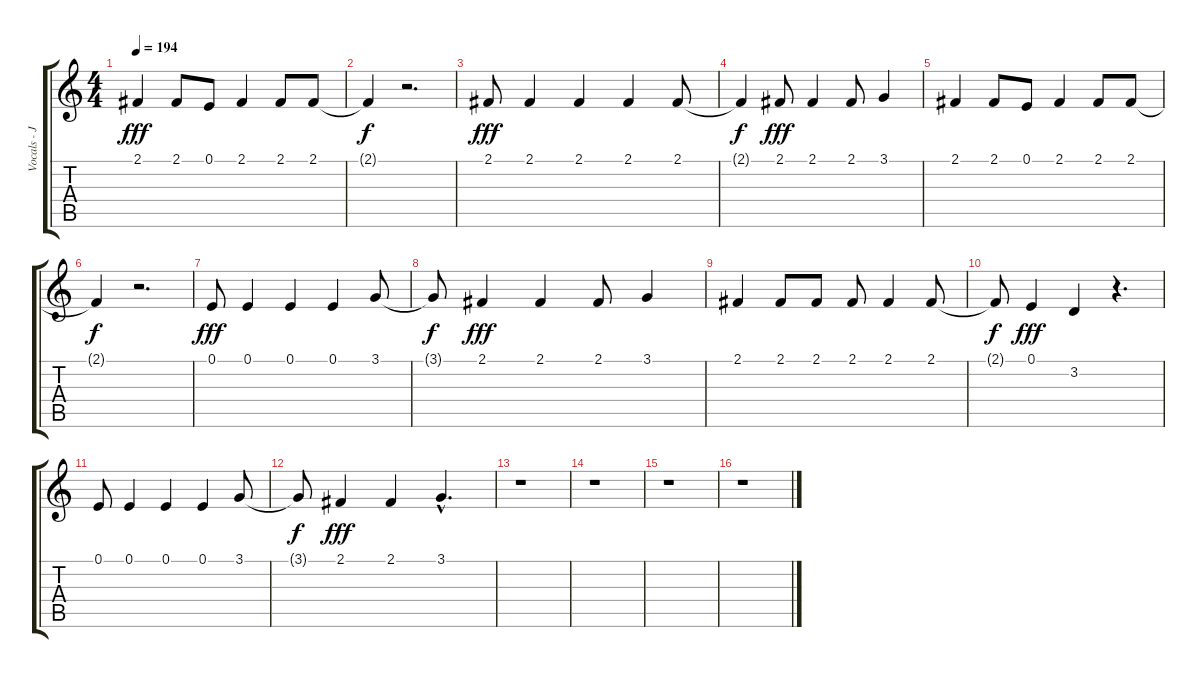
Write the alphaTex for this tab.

\track ("Vocals - James" "Vocals - J") {instrument lead6voice}
\staff {score tabs}
\tuning (E4 B3 G3 D3 A2 E2) {hide}
\ts (4 4)
\tempo 194
\clef g2
\ks c
2.1.4{dy fff} 2.1.8 0.1.8 2.1.4 2.1.8 2.1.8 |
2.1{t}.4{dy f} r.2{d} |
2.1.8{dy fff} 2.1.4 2.1.4 2.1.4 2.1.8 |
2.1{t}.4{dy f} 2.1.8{dy fff} 2.1.4 2.1.8 3.1.4 |
2.1.4 2.1.8 0.1.8 2.1.4 2.1.8 2.1.8 |
2.1{t}.4{dy f} r.2{d} |
0.1.8{dy fff} 0.1.4 0.1.4 0.1.4 3.1.8 |
3.1{t}.8{dy f} 2.1.4{dy fff} 2.1.4 2.1.8 3.1.4 |
2.1.4 2.1.8 2.1.8 2.1.8 2.1.4 2.1.8 |
2.1{t}.8{dy f} 0.1.4{dy fff} 3.2.4 r.4{d} |
0.1.8 0.1.4 0.1.4 0.1.4 3.1.8 |
3.1{t}.8{dy f} 2.1.4{dy fff} 2.1.4 3.1{hac}.4{d} |
r.1 |
r.1 |
r.1 |
r.1
